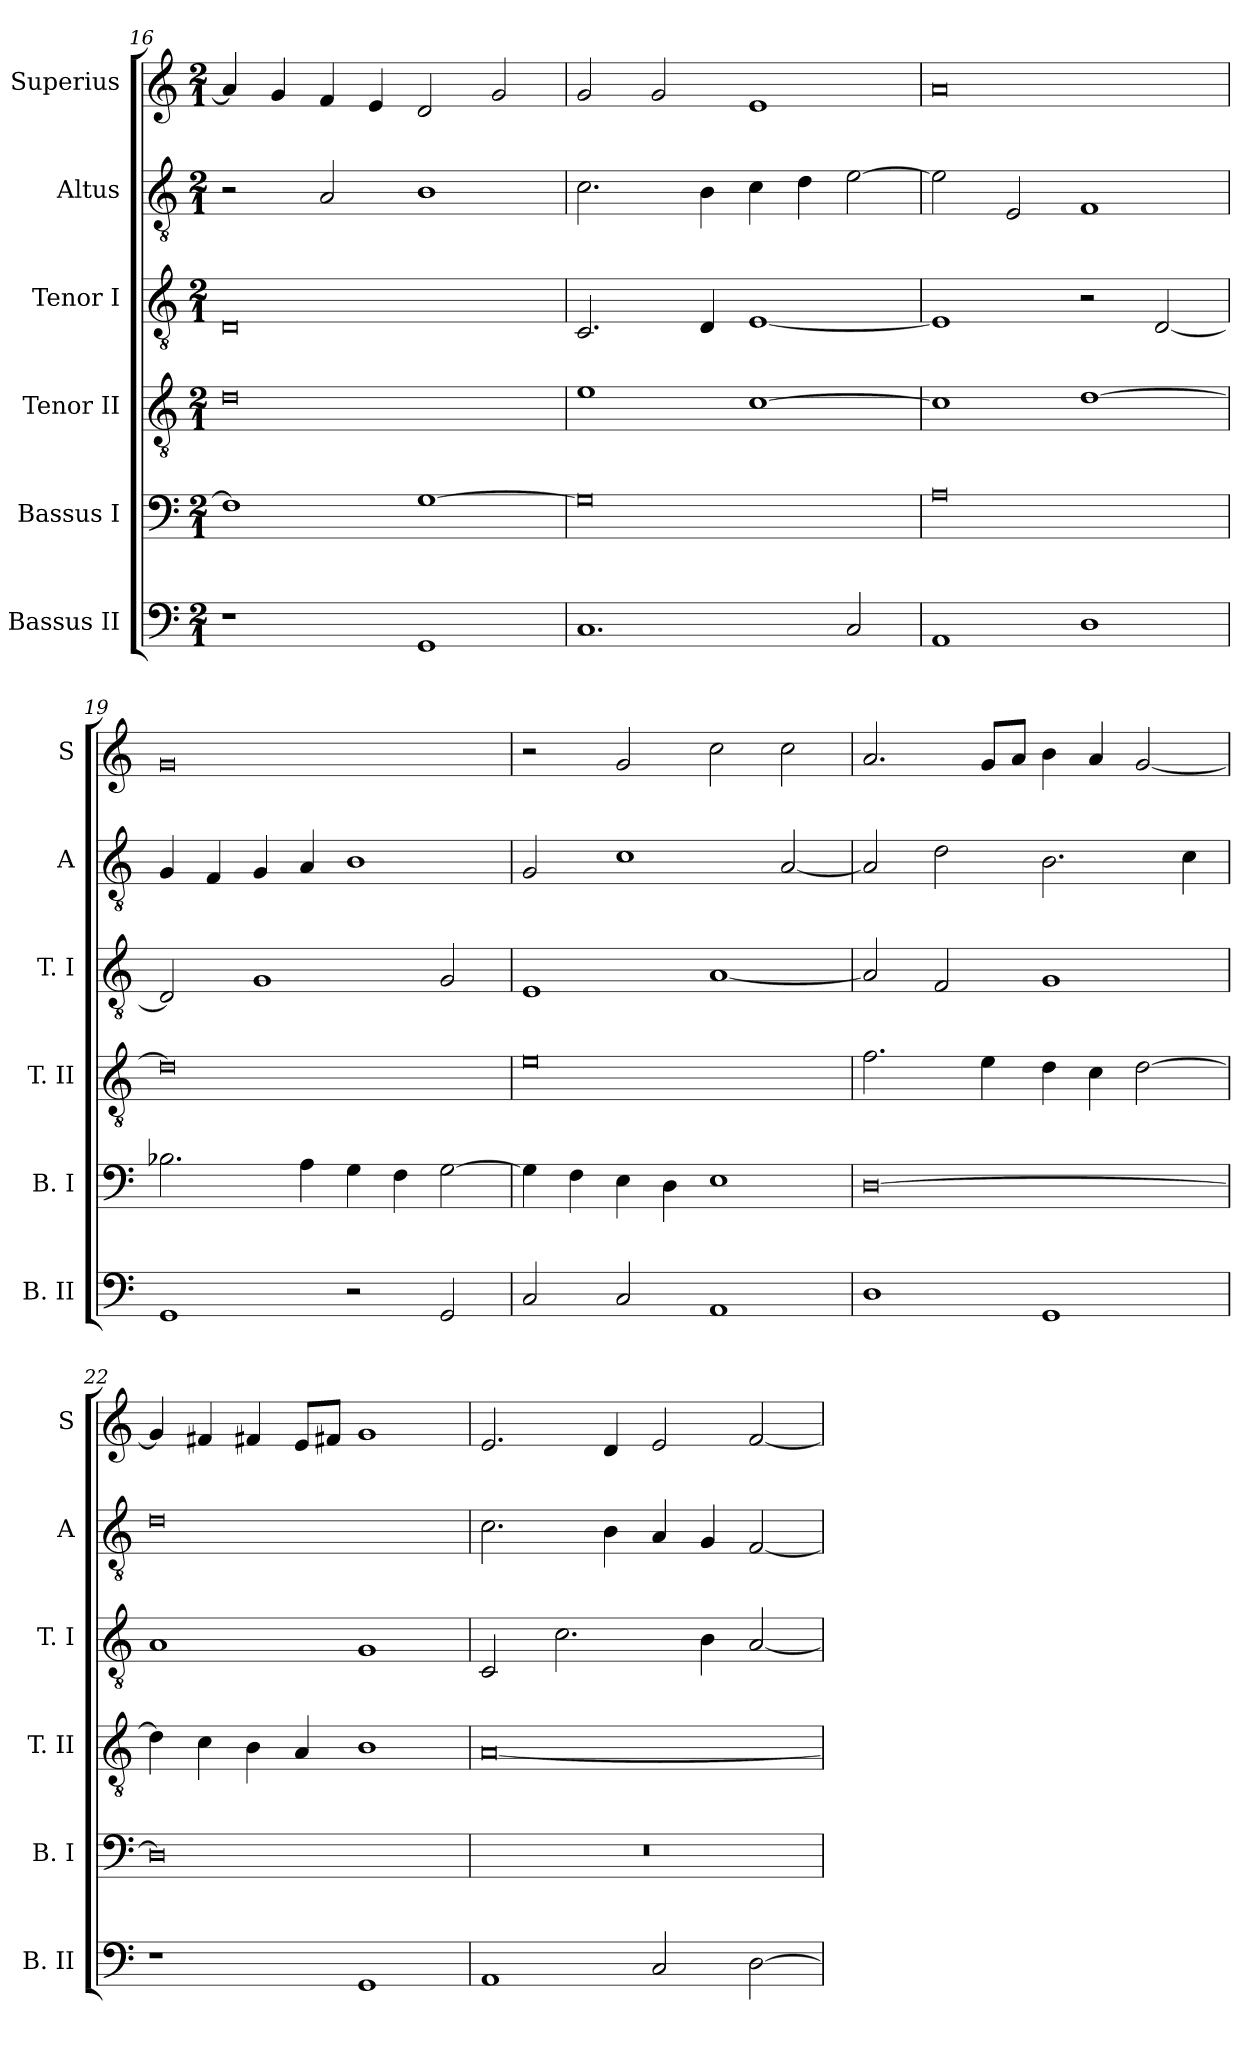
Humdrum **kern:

**kern	**kern	**kern	**kern	**kern	**kern
*part6	*part5	*part4	*part3	*part2	*part1
*staff6	*staff5	*staff4	*staff3	*staff2	*staff1
*I"Bassus II	*I"Bassus I	*I"Tenor II	*I"Tenor I	*I"Altus	*I"Superius
*I'B. II	*I'B. I	*I'T. II	*I'T. I	*I'A	*I'S
*clefF4	*clefF4	*clefGv2	*clefGv2	*clefGv2	*clefG2
*k[]	*k[]	*k[]	*k[]	*k[]	*k[]
*C:	*C:	*C:	*C:	*C:	*C:
*M2/1	*M2/1	*M2/1	*M2/1	*M2/1	*M2/1
=16	=16	=16	=16	=16	=16
1r	1F]	0d	0D	2r	4a]
.	.	.	.	.	4g
.	.	.	.	2A	4f
.	.	.	.	.	4e
1GG	[1G	.	.	1B	2d
.	.	.	.	.	2g
=17	=17	=17	=17	=17	=17
1.C	0G]	1e	2.C	2.c	2g
.	.	.	.	.	2g
.	.	.	4D	4B	.
.	.	[1c	[1E	4c	1e
.	.	.	.	4d	.
2C	.	.	.	[2e	.
=18	=18	=18	=18	=18	=18
1AA	0A	1c]	1E]	2e]	0a
.	.	.	.	2E	.
1D	.	[1d	2r	1F	.
.	.	.	[2D	.	.
=19	=19	=19	=19	=19	=19
1GG	2.B-X	0d]	2D]	4G	0g
.	.	.	.	4F	.
.	.	.	1G	4G	.
.	4A	.	.	4A	.
2r	4G	.	.	1B	.
.	4F	.	.	.	.
2GG	[2G	.	2G	.	.
=20	=20	=20	=20	=20	=20
2C	4G]	0e	1E	2G	2r
.	4F	.	.	.	.
2C	4E	.	.	1c	2g
.	4D	.	.	.	.
1AA	1E	.	[1A	.	2cc
.	.	.	.	[2A	2cc
=21	=21	=21	=21	=21	=21
1D	[0D	2.f	2A]	2A]	2.a
.	.	.	2F	2d	.
.	.	4e	.	.	8gL
.	.	.	.	.	8aJ
1GG	.	4d	1G	2.B	4b
.	.	4c	.	.	4a
.	.	[2d	.	.	[2g
.	.	.	.	4c	.
=22	=22	=22	=22	=22	=22
1r	0D]	4d]	1A	0d	4g]
.	.	4c	.	.	4f#X
.	.	4B	.	.	4f#X
.	.	4A	.	.	8eL
.	.	.	.	.	8f#XJ
1GG	.	1B	1G	.	1g
=23	=23	=23	=23	=23	=23
1AA	0r	[0A	2C	2.c	2.e
.	.	.	2.c	.	.
.	.	.	.	4B	4d
2C	.	.	.	4A	2e
.	.	.	4B	4G	.
[2D	.	.	[2A	[2F	[2f
=	=	=	=	=	=
*-	*-	*-	*-	*-	*-
